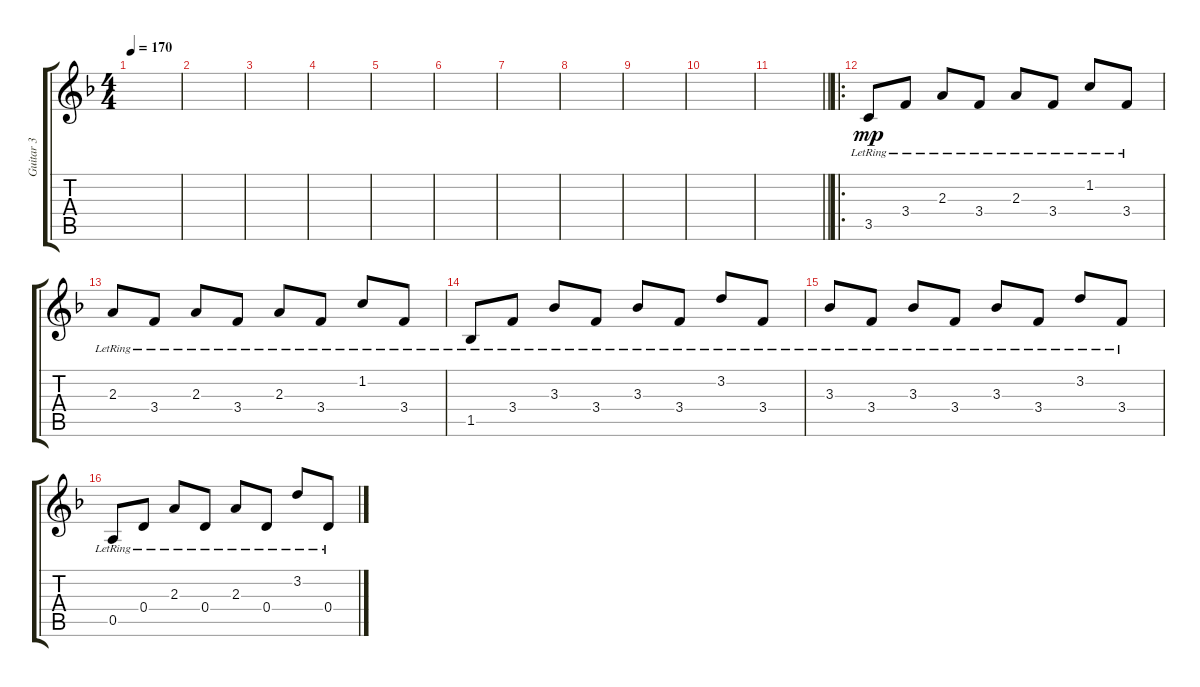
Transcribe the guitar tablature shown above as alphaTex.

\track ("Guitar 3" "Guitar 3") {instrument overdrivenguitar}
\staff {score tabs}
\tuning (E4 B3 G3 D3 A2 D2) {hide}
\ts (4 4)
\tempo 170
\clef g2
\ks f
|
|
|
|
|
|
|
|
|
|
\barLineRight lightlight
|
\ro
3.5{lr}.8{dy mp} 3.4{lr}.8 2.3{lr}.8 3.4{lr}.8 2.3{lr}.8 3.4{lr}.8 1.2{lr}.8 3.4{lr}.8 |
2.3{lr}.8 3.4{lr}.8 2.3{lr}.8 3.4{lr}.8 2.3{lr}.8 3.4{lr}.8 1.2{lr}.8 3.4{lr}.8 |
1.5{lr}.8 3.4{lr}.8 3.3{lr}.8 3.4{lr}.8 3.3{lr}.8 3.4{lr}.8 3.2{lr}.8 3.4{lr}.8 |
3.3{lr}.8 3.4{lr}.8 3.3{lr}.8 3.4{lr}.8 3.3{lr}.8 3.4{lr}.8 3.2{lr}.8 3.4{lr}.8 |
0.5{lr}.8 0.4{lr}.8 2.3{lr}.8 0.4{lr}.8 2.3{lr}.8 0.4{lr}.8 3.2{lr}.8 0.4{lr}.8
